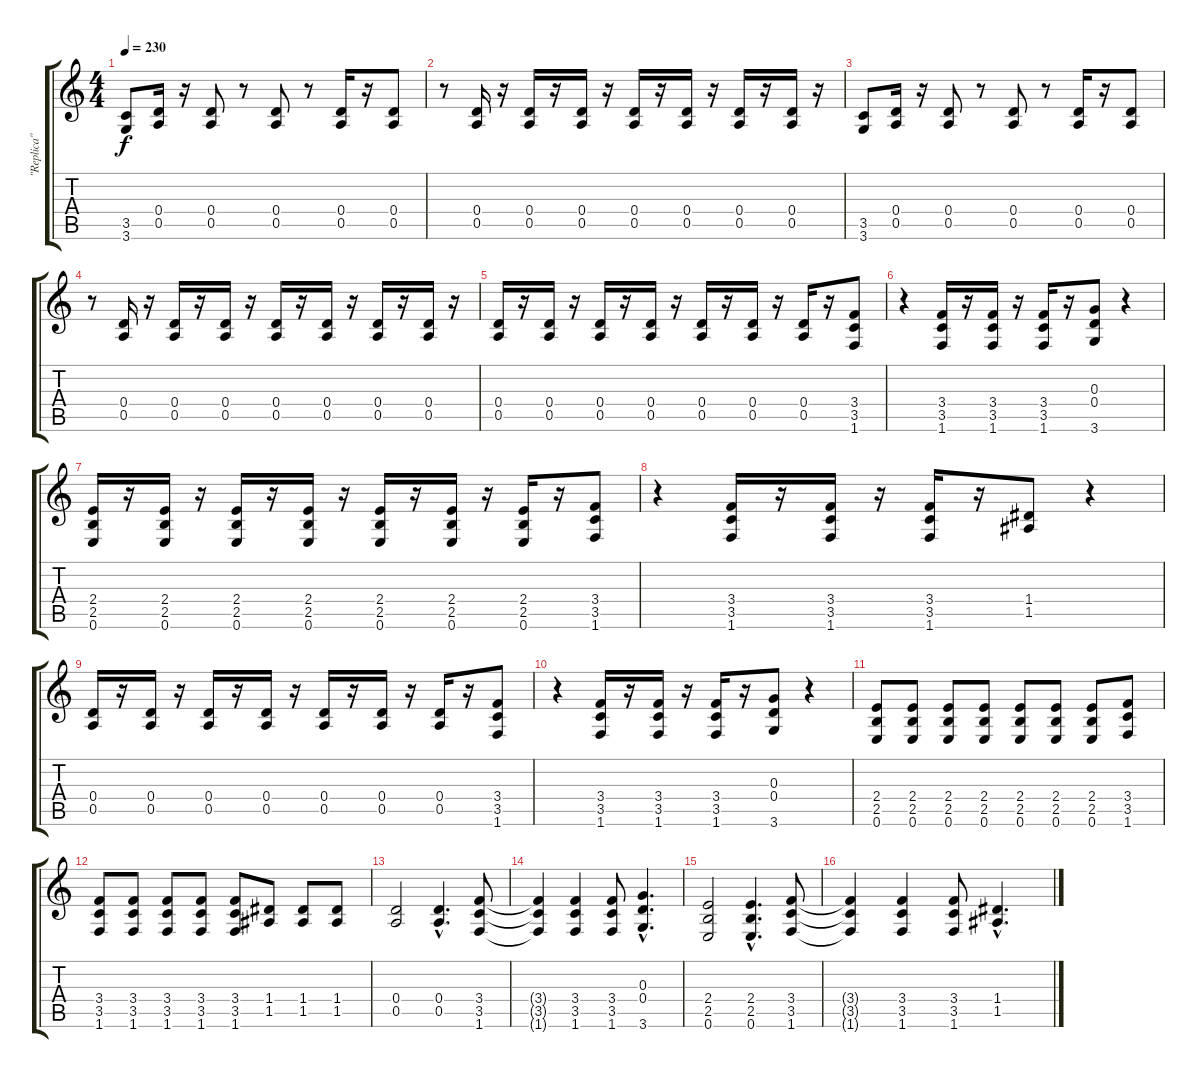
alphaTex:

\track ("\"Replica\" by Fear Factory" "\"Replica\" ") {instrument overdrivenguitar}
\staff {score tabs}
\tuning (E4 B3 G3 D3 A2 E2) {hide}
\ts (4 4)
\tempo 230
\clef g2
\ks c
(3.5 3.6).8{dy f} (0.4 0.5).16 r.16 (0.4 0.5).8 r.8 (0.4 0.5).8 r.8 (0.4 0.5).16 r.16 (0.4 0.5).8 |
r.8 (0.4 0.5).16 r.16 (0.4 0.5).16 r.16 (0.4 0.5).16 r.16 (0.4 0.5).16 r.16 (0.4 0.5).16 r.16 (0.4 0.5).16 r.16 (0.4 0.5).16 r.16 |
(3.5 3.6).8 (0.4 0.5).16 r.16 (0.4 0.5).8 r.8 (0.4 0.5).8 r.8 (0.4 0.5).16 r.16 (0.4 0.5).8 |
r.8 (0.4 0.5).16 r.16 (0.4 0.5).16 r.16 (0.4 0.5).16 r.16 (0.4 0.5).16 r.16 (0.4 0.5).16 r.16 (0.4 0.5).16 r.16 (0.4 0.5).16 r.16 |
(0.4 0.5).16 r.16 (0.4 0.5).16 r.16 (0.4 0.5).16 r.16 (0.4 0.5).16 r.16 (0.4 0.5).16 r.16 (0.4 0.5).16 r.16 (0.4 0.5).16 r.16 (3.4 3.5 1.6).8 |
r.4 (3.4 3.5 1.6).16 r.16 (3.4 3.5 1.6).16 r.16 (3.4 3.5 1.6).16 r.16 (0.3 0.4 3.6).8 r.4 |
(2.4 2.5 0.6).16 r.16 (2.4 2.5 0.6).16 r.16 (2.4 2.5 0.6).16 r.16 (2.4 2.5 0.6).16 r.16 (2.4 2.5 0.6).16 r.16 (2.4 2.5 0.6).16 r.16 (2.4 2.5 0.6).16 r.16 (3.4 3.5 1.6).8 |
r.4 (3.4 3.5 1.6).16 r.16 (3.4 3.5 1.6).16 r.16 (3.4 3.5 1.6).16 r.16 (1.4 1.5).8 r.4 |
(0.4 0.5).16 r.16 (0.4 0.5).16 r.16 (0.4 0.5).16 r.16 (0.4 0.5).16 r.16 (0.4 0.5).16 r.16 (0.4 0.5).16 r.16 (0.4 0.5).16 r.16 (3.4 3.5 1.6).8 |
r.4 (3.4 3.5 1.6).16 r.16 (3.4 3.5 1.6).16 r.16 (3.4 3.5 1.6).16 r.16 (0.3 0.4 3.6).8 r.4 |
(2.4 2.5 0.6).8 (2.4 2.5 0.6).8 (2.4 2.5 0.6).8 (2.4 2.5 0.6).8 (2.4 2.5 0.6).8 (2.4 2.5 0.6).8 (2.4 2.5 0.6).8 (3.4 3.5 1.6).8 |
(3.4 3.5 1.6).8 (3.4 3.5 1.6).8 (3.4 3.5 1.6).8 (3.4 3.5 1.6).8 (3.4 3.5 1.6).8 (1.4 1.5).8 (1.4 1.5).8 (1.4 1.5).8 |
(0.4 0.5).2 (0.4{hac} 0.5{hac}).4{d} (3.4 3.5 1.6).8 |
(3.4{t} 3.5{t} 1.6{t}).4 (3.4 3.5 1.6).4 (3.4 3.5 1.6).8 (0.3{hac} 0.4{hac} 3.6{hac}).4{d} |
(2.4 2.5 0.6).2 (2.4{hac} 2.5{hac} 0.6{hac}).4{d} (3.4 3.5 1.6).8 |
(3.4{t} 3.5{t} 1.6{t}).4 (3.4 3.5 1.6).4 (3.4 3.5 1.6).8 (1.4{hac} 1.5{hac}).4{d}
